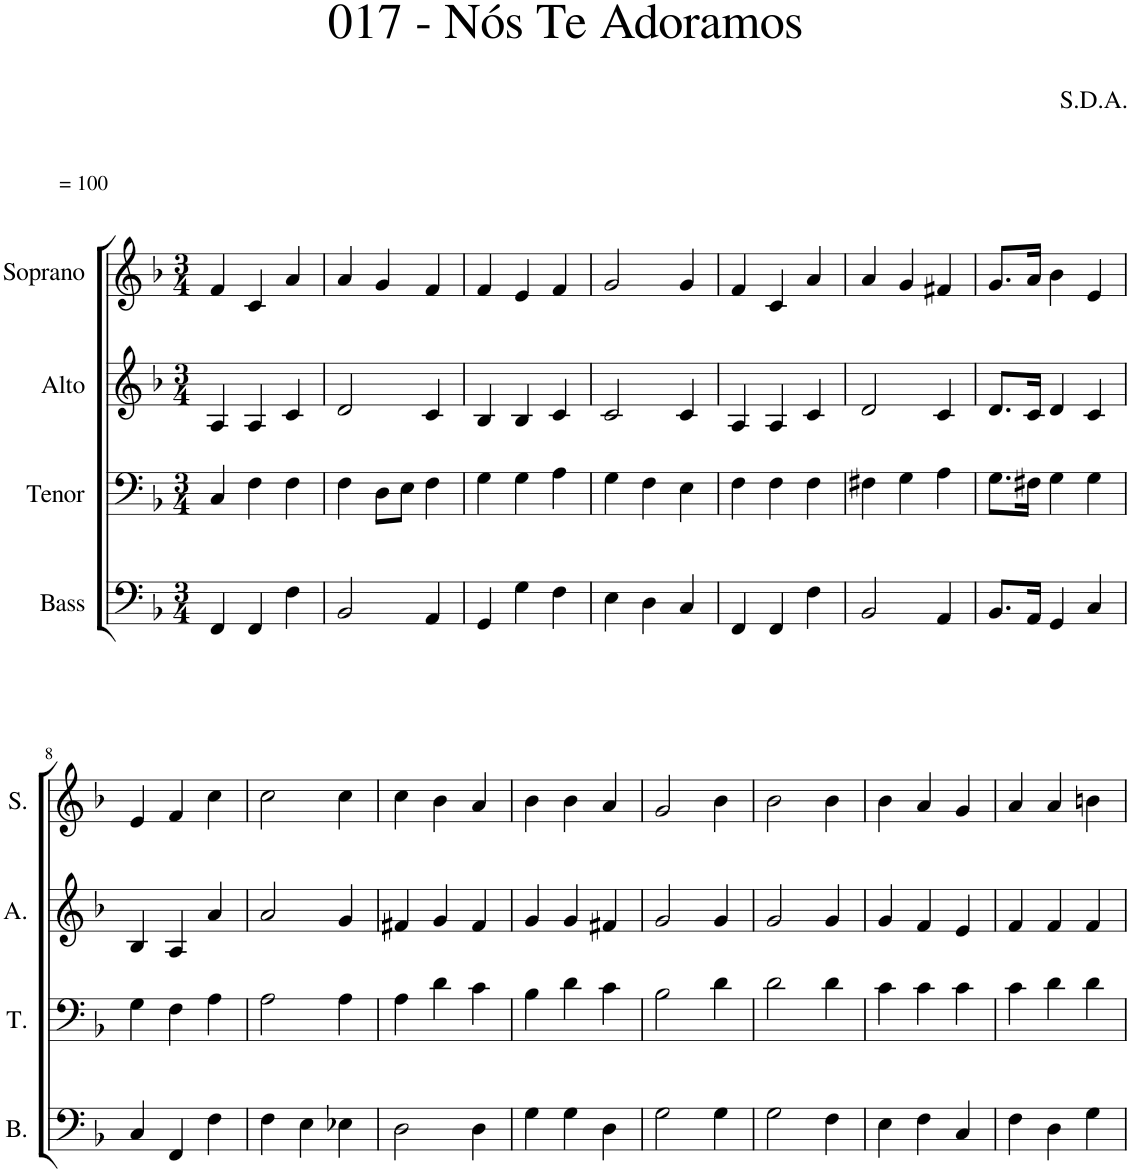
**kern	**kern	**kern	**kern
*part4	*part3	*part2	*part1
*staff4	*staff3	*staff2	*staff1
*I"Bass	*I"Tenor	*I"Alto	*I"Soprano
*I'B.	*I'T.	*I'A.	*I'S.
*clefF4	*clefF4	*clefG2	*clefG2
*k[b-]	*k[b-]	*k[b-]	*k[b-]
*M3/4	*M3/4	*M3/4	*M3/4
=1	=1	=1	=1
!	!	!	!LO:TX:a:t== 100
4FF/	4C/	4A/	4f/
4FF/	4F\	4A/	4c/
4F\	4F\	4c/	4a/
=2	=2	=2	=2
2BB-/	4F\	2d/	4a/
.	8D\L	.	4g/
.	8E\J	.	.
4AA/	4F\	4c/	4f/
=3	=3	=3	=3
4GG/	4G\	4B-/	4f/
4G\	4G\	4B-/	4e/
4F\	4A\	4c/	4f/
=4	=4	=4	=4
4E\	4G\	2c/	2g/
4D\	4F\	.	.
4C/	4E\	4c/	4g/
=5	=5	=5	=5
4FF/	4F\	4A/	4f/
4FF/	4F\	4A/	4c/
4F\	4F\	4c/	4a/
=6	=6	=6	=6
2BB-/	4F#X\	2d/	4a/
.	4G\	.	4g/
4AA/	4A\	4c/	4f#X/
=7	=7	=7	=7
8.BB-/L	8.G\L	8.d/L	8.g/L
16AA/Jk	16F#X\Jk	16c/Jk	16a/Jk
4GG/	4G\	4d/	4b-\
4C/	4G\	4c/	4e/
!!LO:LB:g=z
=8	=8	=8	=8
4C/	4G\	4B-/	4e/
4FF/	4F\	4A/	4f/
4F\	4A\	4a/	4cc\
=9	=9	=9	=9
4F\	2A\	2a/	2cc\
4E\	.	.	.
4E-X\	4A\	4g/	4cc\
=10	=10	=10	=10
2D\	4A\	4f#X/	4cc\
.	4d\	4g/	4b-\
4D\	4c\	4f#/	4a/
=11	=11	=11	=11
4G\	4B-\	4g/	4b-\
4G\	4d\	4g/	4b-\
4D\	4c\	4f#X/	4a/
=12	=12	=12	=12
2G\	2B-\	2g/	2g/
4G\	4d\	4g/	4b-\
=13	=13	=13	=13
2G\	2d\	2g/	2b-\
4F\	4d\	4g/	4b-\
=14	=14	=14	=14
4E\	4c\	4g/	4b-\
4F\	4c\	4f/	4a/
4C/	4c\	4e/	4g/
=15	=15	=15	=15
4F\	4c\	4f/	4a/
4D\	4d\	4f/	4a/
4G\	4d\	4f/	4bn\
=	=	=	=
*-	*-	*-	*-
